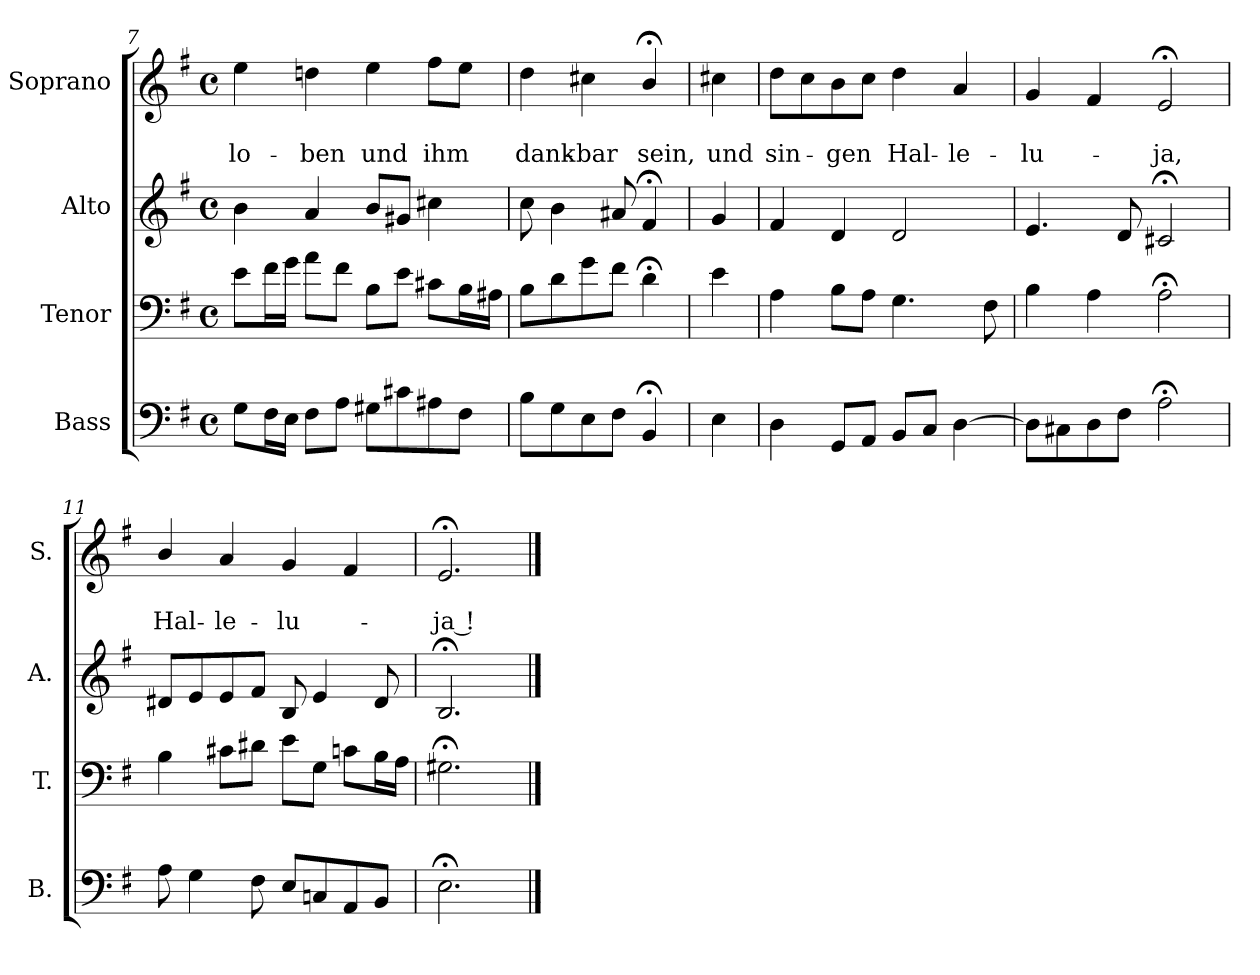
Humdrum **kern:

**kern	**kern	**kern	**kern	**text	**text
*part4	*part3	*part2	*part1	*part1	*part1
*staff4	*staff3	*staff2	*staff1	*staff1	*staff1
*I"Bass	*I"Tenor	*I"Alto	*I"Soprano	*	*
*I'B.	*I'T.	*I'A.	*I'S.	*	*
*clefF4	*clefF4	*clefG2	*clefG2	*	*
*k[f#]	*k[f#]	*k[f#]	*k[f#]	*	*
*e:	*e:	*e:	*e:	*	*
*M4/4	*M4/4	*M4/4	*M4/4	*	*
*met(c)	*met(c)	*met(c)	*met(c)	*	*
=7	=7	=7	=7	=7	=7
8G\L	8e\L	4b\	4ee\	.	lo-
16F#\L	16f#\L	.	.	.	.
16E\JJ	16g\JJ	.	.	.	.
8F#\L	8a\L	4a/	4ddn\	.	-ben
8A\J	8f#\J	.	.	.	.
8G#X\L	8B\L	8b/L	4ee\	.	und
8c#X\	8e\J	8g#X/J	.	.	.
8A#X\	8c#X\L	4cc#X\	8ff#\L	.	ihm
8F#\J	16B\L	.	8ee\J	.	.
.	16A#X\JJ	.	.	.	.
=8	=8	=8	=8	=8	=8
8B\L	8B\L	8cc\	4dd\	.	dank-
8G\	8d\	4b\	.	.	.
8E\	8g\	.	4cc#X\	.	-bar
8F#\J	8f#\J	8a#X/	.	.	.
4BB;</	4d;<\	4f#;</	4b;</	.	sein,
!!LO:PB:g=z
=8a	=8a	=8a	=8a	=8a	=8a
4E\	4e\	4g/	4cc#X\	.	und
=9	=9	=9	=9	=9	=9
4D\	4A\	4f#/	8dd\L	.	sin-
.	.	.	8cc\	.	.
8GG/L	8B\L	4d/	8b\	.	-gen
8AA/J	8A\J	.	8cc\J	.	.
8BB/L	4.G\	2d/	4dd\	.	Hal-
8C/J	.	.	.	.	.
[4D\	.	.	4a/	.	-le-
.	8F#\	.	.	.	.
=10	=10	=10	=10	=10	=10
8D\L]	4B\	4.e/	4g/	.	-lu-
8C#X\	.	.	.	.	.
8D\	4A\	.	4f#/	.	.
8F#\J	.	8d/	.	.	.
2A;<\	2A;<\	2c#X;</	2e;</	.	-ja,
=11	=11	=11	=11	=11	=11
8A\	4B\	8d#X/L	4b/	.	Hal-
4G\	.	8e/	.	.	.
.	8c#X\L	8e/	4a/	.	-le-
8F#\	8d#X\J	8f#/J	.	.	.
8E/L	8e\L	8B/	4g/	.	-lu-
8Cn/	8G\J	4e/	.	.	.
8AA/	8cn\L	.	4f#/	.	.
8BB/J	16B\L	8d#/	.	.	.
.	16A\JJ	.	.	.	.
=12	=12	=12	=12	=12	=12
2.E;<\	2.G#X;<\	2.B;</	2.e;</	.	-ja !
==	==	==	==	==	==
*-	*-	*-	*-	*-	*-
